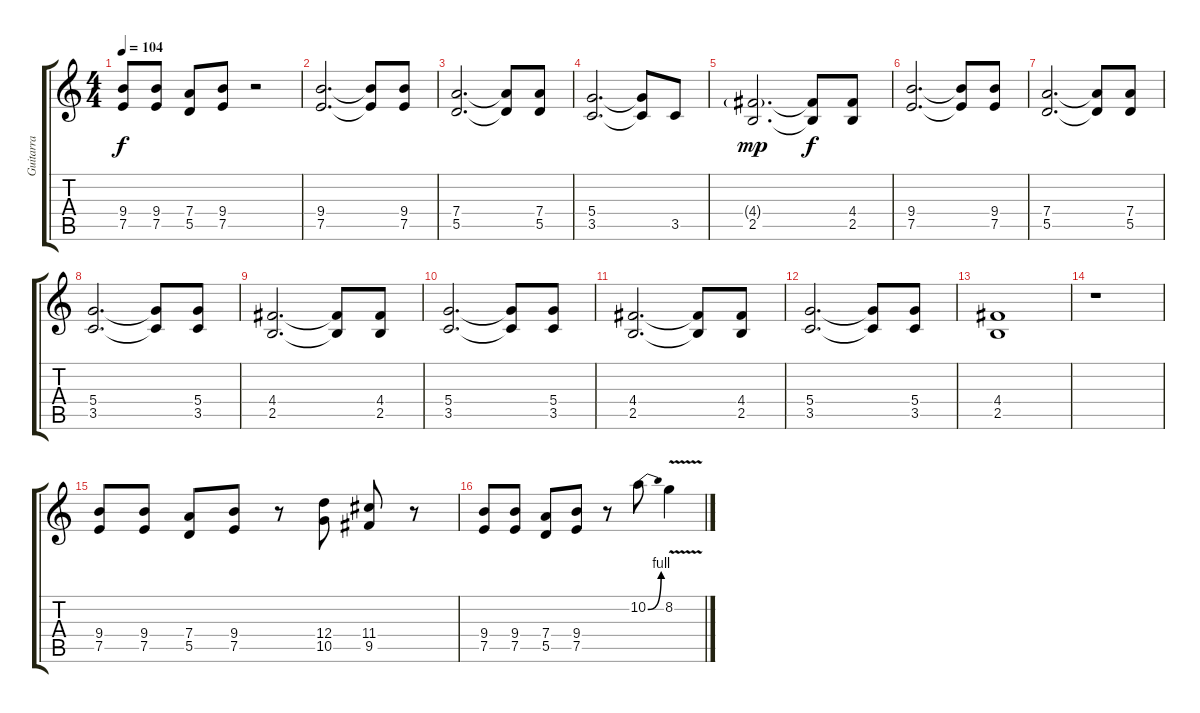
\track ("Guitarra" "Guitarra") {instrument distortionguitar}
\staff {score tabs}
\tuning (E4 B3 G3 D3 A2 E2) {hide}
\ts (4 4)
\tempo 104
\clef g2
\ks c
(9.4 7.5).8{dy f} (9.4 7.5).8 (7.4 5.5).8 (9.4 7.5).8 r.2 |
(9.4 7.5).2{d} (9.4{t} 7.5{t}).8 (9.4 7.5).8 |
(7.4 5.5).2{d} (7.4{t} 5.5{t}).8 (7.4 5.5).8 |
(5.4 3.5).2{d} (5.4{t} 3.5{t}).8 3.5.8 |
(4.4{g} 2.5).2{d dy mp} (4.4{t} 2.5{t}).8{dy f} (4.4 2.5).8 |
(9.4 7.5).2{d} (9.4{t} 7.5{t}).8 (9.4 7.5).8 |
(7.4 5.5).2{d} (7.4{t} 5.5{t}).8 (7.4 5.5).8 |
(5.4 3.5).2{d} (5.4{t} 3.5{t}).8 (5.4 3.5).8 |
(4.4 2.5).2{d} (4.4{t} 2.5{t}).8 (4.4 2.5).8 |
(5.4 3.5).2{d} (5.4{t} 3.5{t}).8 (5.4 3.5).8 |
(4.4 2.5).2{d} (4.4{t} 2.5{t}).8 (4.4 2.5).8 |
(5.4 3.5).2{d} (5.4{t} 3.5{t}).8 (5.4 3.5).8 |
(4.4 2.5).1 |
r.1 |
(9.4 7.5).8 (9.4 7.5).8 (7.4 5.5).8 (9.4 7.5).8 r.8 (12.4 10.5).8 (11.4 9.5).8 r.8 |
(9.4 7.5).8 (9.4 7.5).8 (7.4 5.5).8 (9.4 7.5).8 r.8 10.2{be (bend 0 0 60 4)}.8 8.2{v}.4
